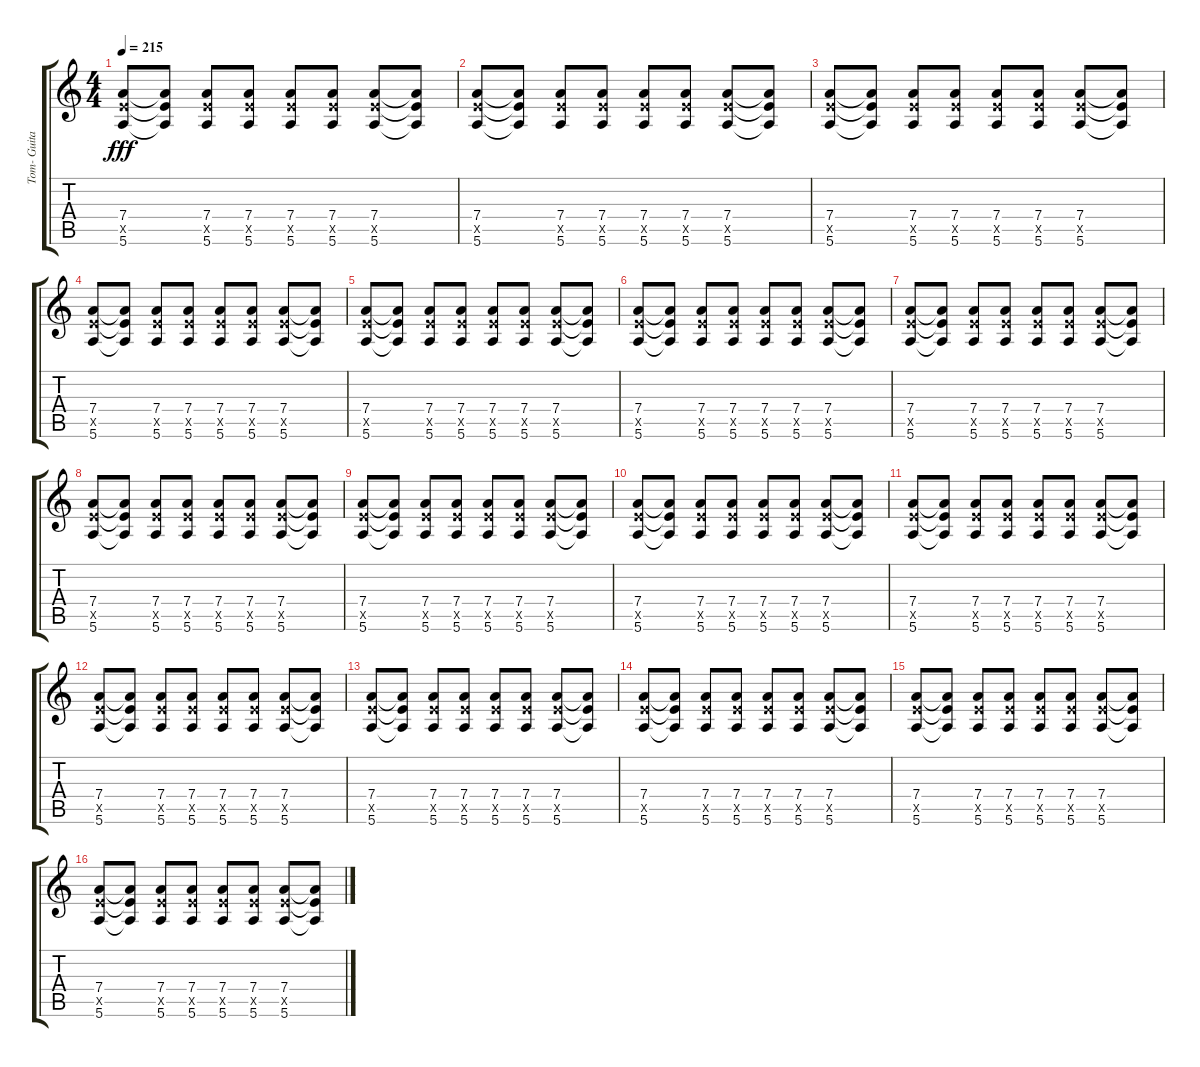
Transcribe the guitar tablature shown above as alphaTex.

\track ("Tom- Guitar 1" "Tom- Guita") {instrument distortionguitar}
\staff {score tabs}
\tuning (E4 B3 G3 D3 A2 E2) {hide}
\ts (4 4)
\tempo 215
\clef g2
\ks c
(7.4 7.5{x} 5.6).8{dy fff} (7.4{t} 7.5{t} 5.6{t}).8 (7.4 7.5{x} 5.6).8 (7.4 7.5{x} 5.6).8 (7.4 7.5{x} 5.6).8 (7.4 7.5{x} 5.6).8 (7.4 7.5{x} 5.6).8 (7.4{t} 7.5{t} 5.6{t}).8 |
(7.4 7.5{x} 5.6).8 (7.4{t} 7.5{t} 5.6{t}).8 (7.4 7.5{x} 5.6).8 (7.4 7.5{x} 5.6).8 (7.4 7.5{x} 5.6).8 (7.4 7.5{x} 5.6).8 (7.4 7.5{x} 5.6).8 (7.4{t} 7.5{t} 5.6{t}).8 |
(7.4 7.5{x} 5.6).8 (7.4{t} 7.5{t} 5.6{t}).8 (7.4 7.5{x} 5.6).8 (7.4 7.5{x} 5.6).8 (7.4 7.5{x} 5.6).8 (7.4 7.5{x} 5.6).8 (7.4 7.5{x} 5.6).8 (7.4{t} 7.5{t} 5.6{t}).8 |
(7.4 7.5{x} 5.6).8 (7.4{t} 7.5{t} 5.6{t}).8 (7.4 7.5{x} 5.6).8 (7.4 7.5{x} 5.6).8 (7.4 7.5{x} 5.6).8 (7.4 7.5{x} 5.6).8 (7.4 7.5{x} 5.6).8 (7.4{t} 7.5{t} 5.6{t}).8 |
(7.4 7.5{x} 5.6).8 (7.4{t} 7.5{t} 5.6{t}).8 (7.4 7.5{x} 5.6).8 (7.4 7.5{x} 5.6).8 (7.4 7.5{x} 5.6).8 (7.4 7.5{x} 5.6).8 (7.4 7.5{x} 5.6).8 (7.4{t} 7.5{t} 5.6{t}).8 |
(7.4 7.5{x} 5.6).8 (7.4{t} 7.5{t} 5.6{t}).8 (7.4 7.5{x} 5.6).8 (7.4 7.5{x} 5.6).8 (7.4 7.5{x} 5.6).8 (7.4 7.5{x} 5.6).8 (7.4 7.5{x} 5.6).8 (7.4{t} 7.5{t} 5.6{t}).8 |
(7.4 7.5{x} 5.6).8 (7.4{t} 7.5{t} 5.6{t}).8 (7.4 7.5{x} 5.6).8 (7.4 7.5{x} 5.6).8 (7.4 7.5{x} 5.6).8 (7.4 7.5{x} 5.6).8 (7.4 7.5{x} 5.6).8 (7.4{t} 7.5{t} 5.6{t}).8 |
(7.4 7.5{x} 5.6).8 (7.4{t} 7.5{t} 5.6{t}).8 (7.4 7.5{x} 5.6).8 (7.4 7.5{x} 5.6).8 (7.4 7.5{x} 5.6).8 (7.4 7.5{x} 5.6).8 (7.4 7.5{x} 5.6).8 (7.4{t} 7.5{t} 5.6{t}).8 |
(7.4 7.5{x} 5.6).8 (7.4{t} 7.5{t} 5.6{t}).8 (7.4 7.5{x} 5.6).8 (7.4 7.5{x} 5.6).8 (7.4 7.5{x} 5.6).8 (7.4 7.5{x} 5.6).8 (7.4 7.5{x} 5.6).8 (7.4{t} 7.5{t} 5.6{t}).8 |
(7.4 7.5{x} 5.6).8 (7.4{t} 7.5{t} 5.6{t}).8 (7.4 7.5{x} 5.6).8 (7.4 7.5{x} 5.6).8 (7.4 7.5{x} 5.6).8 (7.4 7.5{x} 5.6).8 (7.4 7.5{x} 5.6).8 (7.4{t} 7.5{t} 5.6{t}).8 |
(7.4 7.5{x} 5.6).8 (7.4{t} 7.5{t} 5.6{t}).8 (7.4 7.5{x} 5.6).8 (7.4 7.5{x} 5.6).8 (7.4 7.5{x} 5.6).8 (7.4 7.5{x} 5.6).8 (7.4 7.5{x} 5.6).8 (7.4{t} 7.5{t} 5.6{t}).8 |
(7.4 7.5{x} 5.6).8 (7.4{t} 7.5{t} 5.6{t}).8 (7.4 7.5{x} 5.6).8 (7.4 7.5{x} 5.6).8 (7.4 7.5{x} 5.6).8 (7.4 7.5{x} 5.6).8 (7.4 7.5{x} 5.6).8 (7.4{t} 7.5{t} 5.6{t}).8 |
(7.4 7.5{x} 5.6).8 (7.4{t} 7.5{t} 5.6{t}).8 (7.4 7.5{x} 5.6).8 (7.4 7.5{x} 5.6).8 (7.4 7.5{x} 5.6).8 (7.4 7.5{x} 5.6).8 (7.4 7.5{x} 5.6).8 (7.4{t} 7.5{t} 5.6{t}).8 |
(7.4 7.5{x} 5.6).8 (7.4{t} 7.5{t} 5.6{t}).8 (7.4 7.5{x} 5.6).8 (7.4 7.5{x} 5.6).8 (7.4 7.5{x} 5.6).8 (7.4 7.5{x} 5.6).8 (7.4 7.5{x} 5.6).8 (7.4{t} 7.5{t} 5.6{t}).8 |
(7.4 7.5{x} 5.6).8 (7.4{t} 7.5{t} 5.6{t}).8 (7.4 7.5{x} 5.6).8 (7.4 7.5{x} 5.6).8 (7.4 7.5{x} 5.6).8 (7.4 7.5{x} 5.6).8 (7.4 7.5{x} 5.6).8 (7.4{t} 7.5{t} 5.6{t}).8 |
(7.4 7.5{x} 5.6).8 (7.4{t} 7.5{t} 5.6{t}).8 (7.4 7.5{x} 5.6).8 (7.4 7.5{x} 5.6).8 (7.4 7.5{x} 5.6).8 (7.4 7.5{x} 5.6).8 (7.4 7.5{x} 5.6).8 (7.4{t} 7.5{t} 5.6{t}).8
